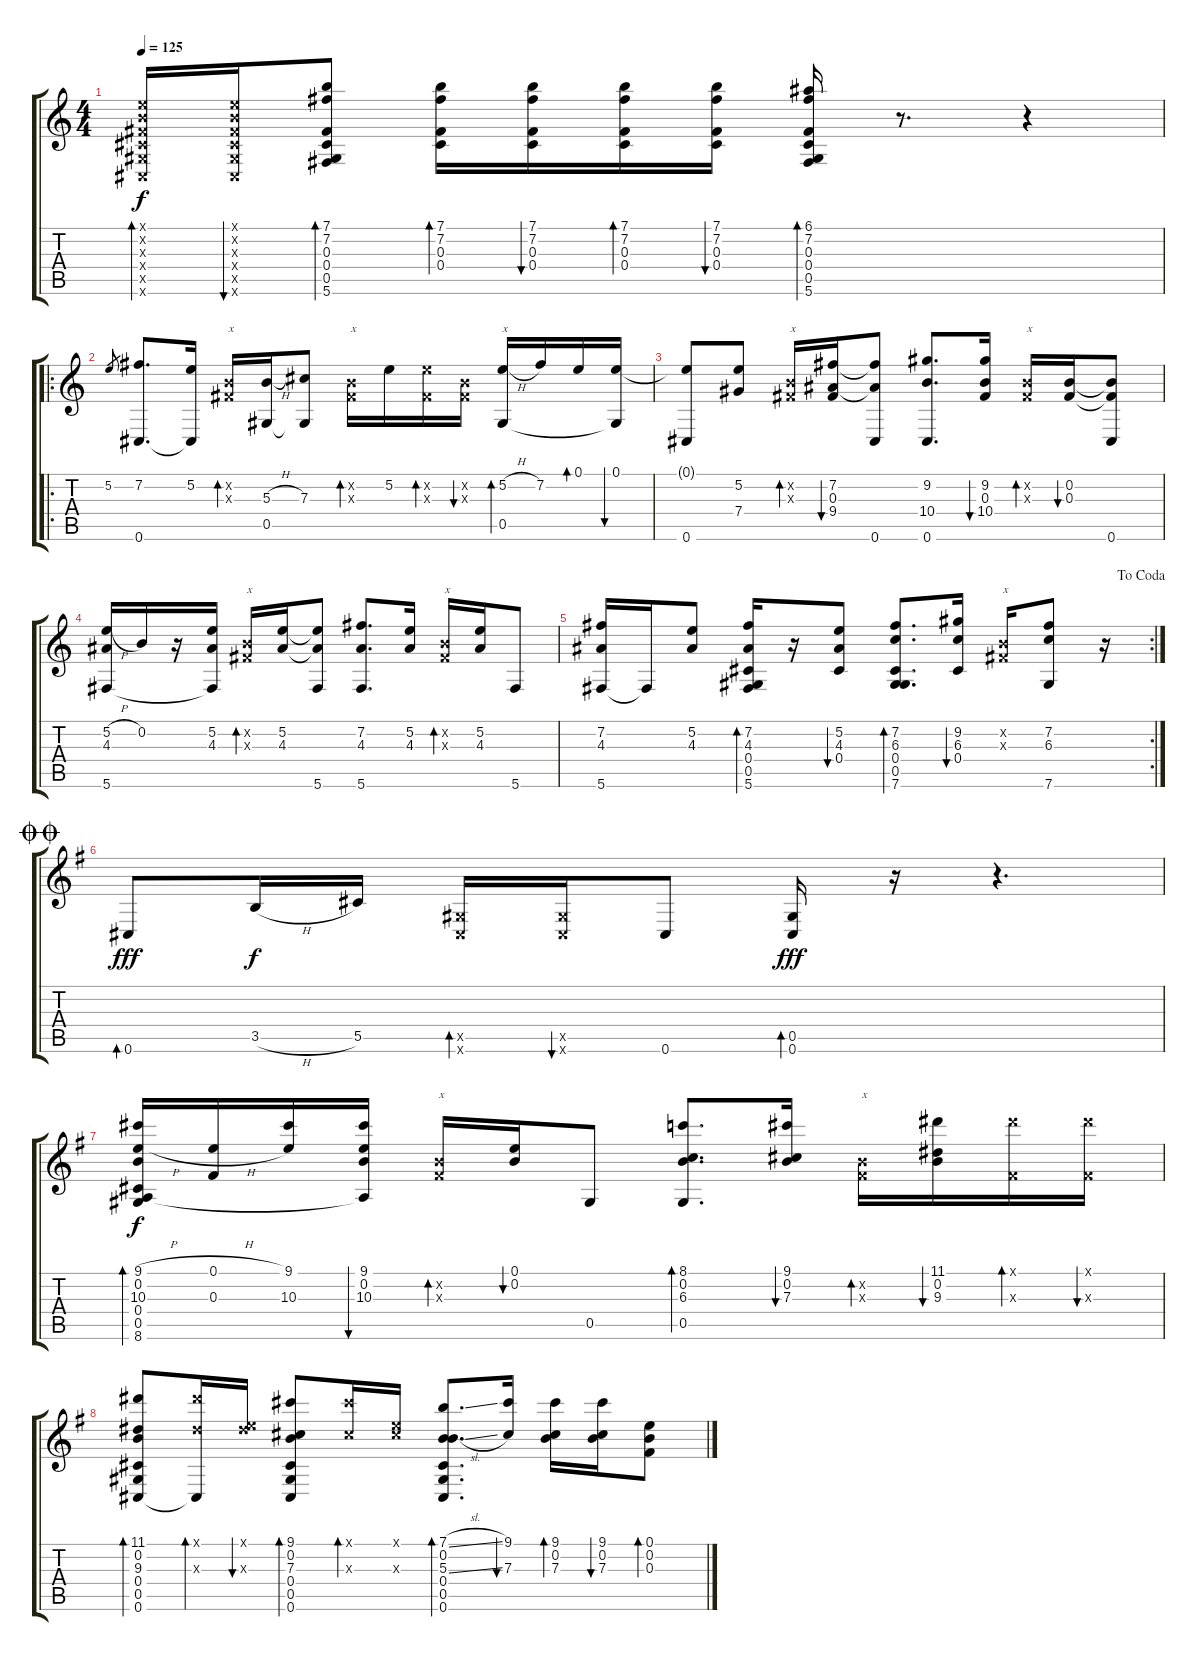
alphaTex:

\track "" {instrument acousticguitarsteel}
\staff {score tabs}
\tuning (E4 B3 Gb3 Db3 Ab2 Db2) {hide}
\ts (4 4)
\tempo 125
\clef g2
\ks c
(0.1{x} 0.2{x} 0.3{x} 0.4{x} 0.5{x} 0.6{x}).16{bd 30 txt "" dy f} (0.1{x} 0.2{x} 0.3{x} 0.4{x} 0.5{x} 0.6{x}).16{bu 30} (7.1 7.2 0.3 0.4 0.5 5.6).8{bd 30 txt ""} (7.1 7.2 0.3 0.4).16{bd 30 txt ""} (7.1 7.2 0.3 0.4).16{bu 30} (7.1 7.2 0.3 0.4).16{bd 30} (7.1 7.2 0.3 0.4).16{bu 30} (6.1 7.2 0.3 0.4 0.5 5.6).16{bd 30 txt ""} r.8{d} r.4 |
\ro
5.2.8{gr} (7.2 0.6).8{d} (5.2 0.6{t}).16 (0.2{x} 0.3{x}).16{bd 30 txt "x"} (5.3{h} 0.5).16 (7.3 0.5{t}).8 (0.2{x} 0.3{x}).16{bd 30 txt "x"} 5.2.16 (5.2{x} 0.3{x}).16{bd 30} (0.2{x} 0.3{x}).16{bu 30} (5.2{h} 0.5).16{bd 30 txt "x"} 7.2.16 0.1.16{bd 30} (0.1 0.5{t}).16{bu 30} |
(0.1{t} 0.6).8 (5.2 7.4).8 (0.2{x} 0.3{x}).16{bd 30 txt "x"} (7.2 0.3 9.4).16{bu 30} (7.2{t} 9.4{t} 0.6).8 (9.2 10.4 0.6).8{d} (9.2 0.3 10.4).16{bu 30} (0.2{x} 0.3{x}).16{bd 30 txt "x"} (0.2 0.3).16{bu 30} (0.2{t} 0.3{t} 0.6).8 |
(5.2{h} 4.3 5.6).16 0.2.16 r.16 (5.2 4.3 5.6{t}).16 (0.2{x} 0.3{x}).16{bd 30 txt "x"} (5.2 4.3).16 (5.2{t} 4.3{t} 5.6).8 (7.2 4.3 5.6).8{d} (5.2 4.3).16 (0.2{x} 0.3{x}).16{bd 30 txt "x"} (5.2 4.3).16 5.6.8 |
\rc 2
\jump dacoda
(7.2 4.3 5.6).16 5.6{t}.16 (5.2 4.3).8 (7.2 4.3 0.4 0.5 5.6).16{bd 30} r.16 (5.2 4.3 0.4).8{bu 30} (7.2 6.3 0.4 0.5 7.6).8{d bd 30} (9.2 6.3 0.4).16{bu 30} (0.2{x} 0.3{x}).16{txt "x"} (7.2 6.3 7.6).8 r.16 |
\jump doublecoda
\ks g
0.6.8{bd 30 txt "" dy fff} 3.5{h}.16{dy f} 5.5.16 (0.5{x} 0.6{x}).16{bd 30 txt ""} (0.5{x} 0.6{x}).16{bu 30} 0.6.8 (0.5 0.6).16{bd 30 txt "" dy fff} r.16 r.4{d} |
(9.1{h} 0.2 10.3{h} 0.4 0.5 8.6).16{bd 60 dy f} (0.1{h} 0.3{h}).16 (9.1 10.3).16 (9.1 0.2 10.3 8.6{t}).16{bu 30} (0.2{x} 0.3{x}).16{bd 30 txt "x"} (0.1 0.2).16{bu 30} 0.5.8 (8.1 0.2 6.3 0.5).8{d bd 30} (9.1 0.2 7.3).16{bu 30} (0.2{x} 0.3{x}).16{bd 30 txt "x"} (11.1 0.2 9.3).16{bu 30} (11.1{x} 0.3{x}).16{bd 30} (11.1{x} 0.3{x}).16{bu 30} |
(11.1 0.2 9.3 0.4 0.5 0.6).8{bd 60} (11.1{x} 9.3{x} 0.6{t}).16{bd 30} (0.1{x} 9.3{x}).16{bu 30} (9.1 0.2 7.3 0.4 0.5 0.6).8{bd 60} (9.1{x} 7.3{x}).16{bd 30} (0.1{x} 7.3{x}).16 (7.1{sl} 0.2 5.3{sl} 0.4 0.5 0.6).8{d bd 30} (9.1 7.3).16{bu 30} (9.1 0.2 7.3).16{bd 60} (9.1 0.2 7.3).16{bu 30} (0.1 0.2 0.3).8{bd 30}
